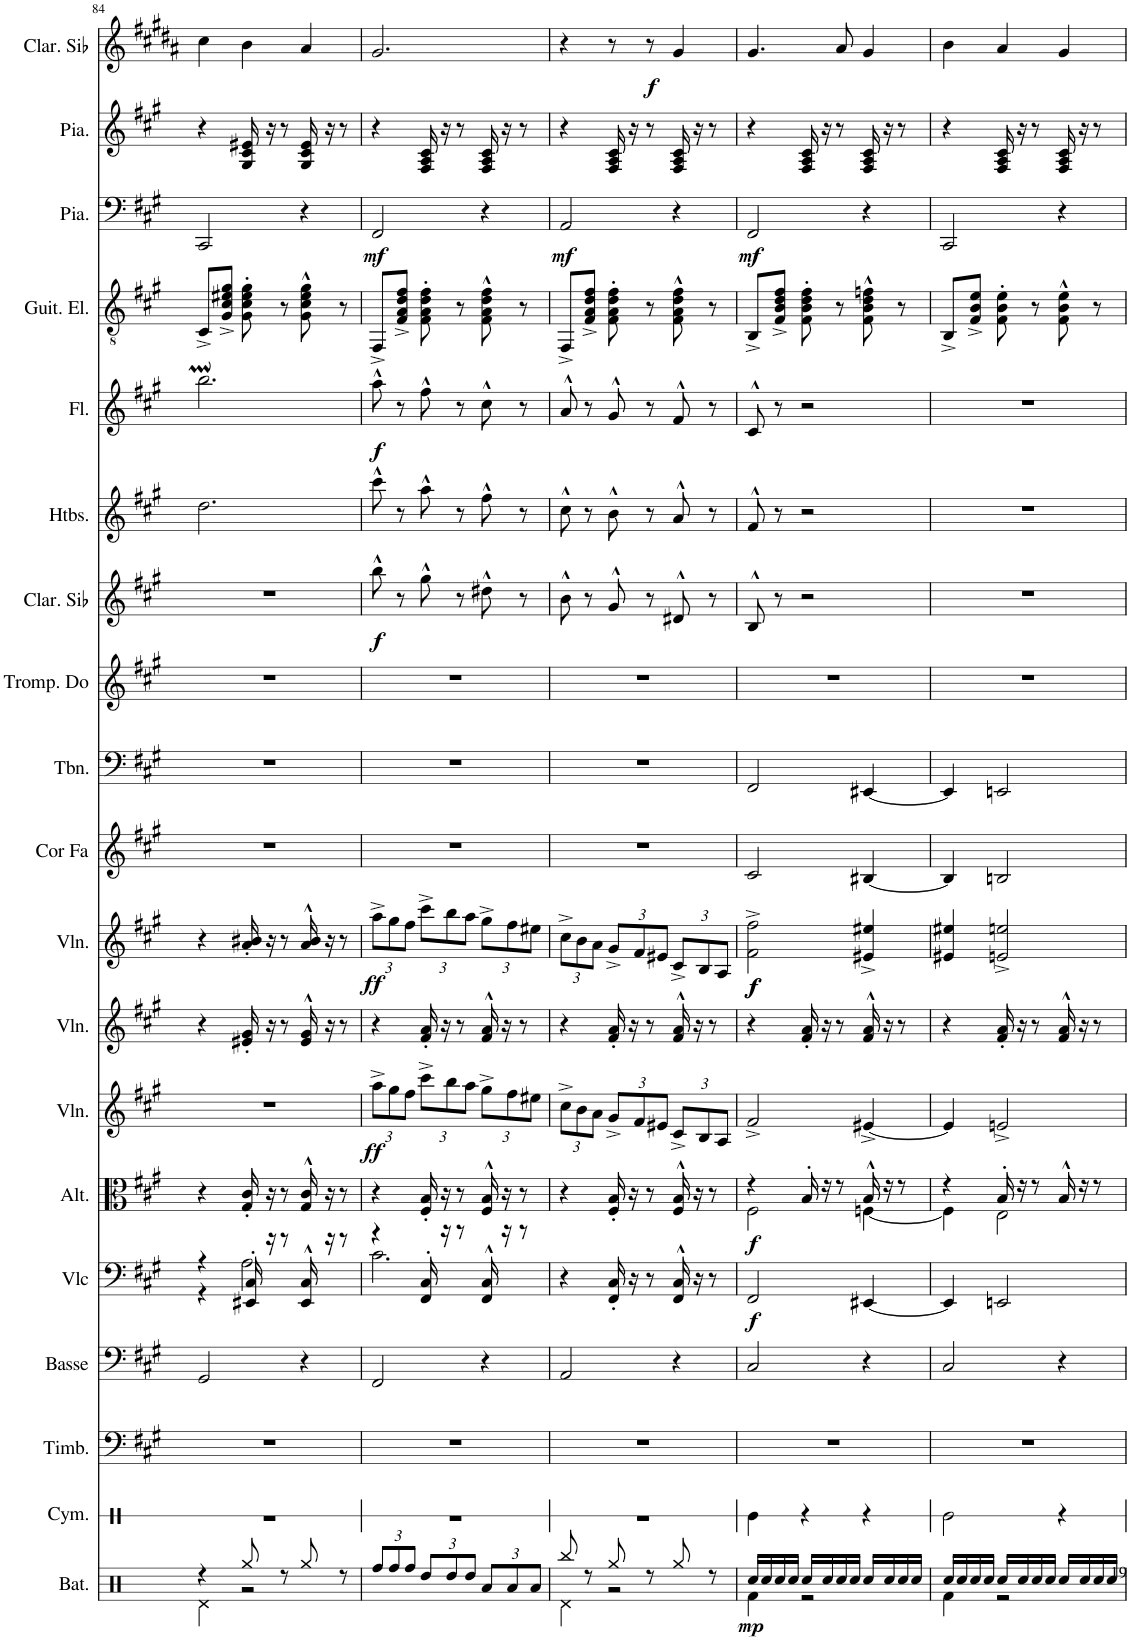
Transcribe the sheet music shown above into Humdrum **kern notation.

**kern	**dynam	**kern	**kern	**kern	**kern	**dynam	**kern	**dynam	**kern	**dynam	**kern	**kern	**dynam	**kern	**kern	**kern	**kern	**dynam	**kern	**kern	**dynam	**kern	**kern	**dynam	**kern	**kern	**dynam
*part19	*part19	*part18	*part17	*part16	*part15	*part15	*part14	*part14	*part13	*part13	*part12	*part11	*part11	*part10	*part9	*part8	*part7	*part7	*part6	*part5	*part5	*part4	*part3	*part3	*part2	*part1	*part1
*staff19	*staff19	*staff18	*staff17	*staff16	*staff15	*staff15	*staff14	*staff14	*staff13	*staff13	*staff12	*staff11	*staff11	*staff10	*staff9	*staff8	*staff7	*staff7	*staff6	*staff5	*staff5	*staff4	*staff3	*staff3	*staff2	*staff1	*staff1
*I"Batterie	*	*I"Cymbale	*I"Timbales	*I"Basse acoustique	*I"Violoncelle	*	*I"Alto	*	*I"Violon	*	*I"Violon	*I"Violon	*	*I"Cor en Fa	*I"Trombone	*I"Trompette en Do	*I"Clarinette en Sib	*	*I"Hautbois	*I"Flûte	*	*I"Guitare électrique	*I"Piano	*	*I"Piano	*I"Clarinette en Sib	*
*I'Bat.	*	*I'Cym.	*I'Timb.	*I'Basse	*I'Vlc	*	*I'Alt.	*	*I'Vln.	*	*I'Vln.	*I'Vln.	*	*I'Cor Fa	*I'Tbn.	*I'Tromp. Do	*I'Clar. Sib	*	*I'Htbs.	*I'Fl.	*	*I'Guit. El.	*I'Pia.	*	*I'Pia.	*I'Clar. Sib	*
!!LO:PB:g=z
*clefX	*	*clefX	*clefF4	*clefF4	*clefF4	*	*clefC3	*	*clefG2	*	*clefG2	*clefG2	*	*clefG2	*clefF4	*clefG2	*clefG2	*	*clefG2	*clefG2	*	*clefGv2	*clefF4	*	*clefG2	*clefG2	*
*	*	*	*	*Trd7c12	*	*	*	*	*	*	*	*	*	*Trd4c7	*	*Trd1c2	*Trd1c2	*	*	*	*	*	*	*	*	*Trd1c2	*
*k[]	*	*k[]	*k[f#c#g#]	*k[f#c#g#]	*k[f#c#g#]	*	*k[f#c#g#]	*	*k[f#c#g#]	*	*k[f#c#g#]	*k[f#c#g#]	*	*k[f#c#g#]	*k[f#c#g#]	*k[f#c#g#]	*k[f#c#g#]	*	*k[f#c#g#]	*k[f#c#g#]	*	*k[f#c#g#]	*k[f#c#g#]	*	*k[f#c#g#]	*k[f#c#g#d#a#]	*
*M3/4	*	*M3/4	*M3/4	*M3/4	*M3/4	*	*M3/4	*	*M3/4	*	*M3/4	*M3/4	*	*M3/4	*M3/4	*M3/4	*M3/4	*	*M3/4	*M3/4	*	*M3/4	*M3/4	*	*M3/4	*M3/4	*
=84	=84	=84	=84	=84	=84	=84	=84	=84	=84	=84	=84	=84	=84	=84	=84	=84	=84	=84	=84	=84	=84	=84	=84	=84	=84	=84	=84
*^	*	*	*	*	*^	*	*	*	*	*	*	*	*	*	*	*	*	*	*	*	*	*	*	*	*	*	*
4r	4Rd\	.	2.r	2.r	2GG#/	4r	4r	.	4r	.	2.r	.	4r	4r	.	2.r	2.r	2.r	2.r	.	2.dd\	2.bbM\	.	8C#^/L	2CC#/	.	4r	4cc#\	.
.	.	.	.	.	.	.	.	.	.	.	.	.	.	.	.	.	.	.	.	.	.	.	.	8G#/^ 8c#/^ 8e#X/^ 8g#/^J	.	.	.	.	.
8Rgg/	2r	.	.	.	.	16EE#X/' 16C#/'	2A\	.	16G#/' 16c#/'	.	.	.	16e#X/' 16g#/'	16a/' 16b#X/'	.	.	.	.	.	.	.	.	.	8G#\' 8c#\' 8e#\' 8g#\'	.	.	16G#/ 16c#/ 16e#X/	4b\	.
.	.	.	.	.	.	16r	.	.	16r	.	.	.	16r	16r	.	.	.	.	.	.	.	.	.	.	.	.	16r	.	.
8r	.	.	.	.	.	8r	.	.	8r	.	.	.	8r	8r	.	.	.	.	.	.	.	.	.	8r	.	.	8r	.	.
8Rgg/	.	.	.	.	4r	16EE#/^^ 16C#/^^	.	.	16G#/^^ 16c#/^^	.	.	.	16e#/^^ 16g#/^^	16a/^^ 16b#/^^	.	.	.	.	.	.	.	.	.	8G#\^^ 8c#\^^ 8e#\^^ 8g#\^^	4r	.	16G#/ 16c#/ 16e#/	4a#/	.
.	.	.	.	.	.	16r	.	.	16r	.	.	.	16r	16r	.	.	.	.	.	.	.	.	.	.	.	.	16r	.	.
8r	.	.	.	.	.	8r	.	.	8r	.	.	.	8r	8r	.	.	.	.	.	.	.	.	.	8r	.	.	8r	.	.
*v	*v	*	*	*	*	*	*	*	*	*	*	*	*	*	*	*	*	*	*	*	*	*	*	*	*	*	*	*	*
=85	=85	=85	=85	=85	=85	=85	=85	=85	=85	=85	=85	=85	=85	=85	=85	=85	=85	=85	=85	=85	=85	=85	=85	=85	=85	=85	=85	=85
*Xbrackettup	*	*	*	*	*	*	*	*	*	*Xbrackettup	*	*	*Xbrackettup	*	*	*	*	*	*	*	*	*	*	*	*	*	*	*
!	!	!	!	!	!	!	!	!	!	!	!LO:DY:b	!	!	!LO:DY:b	!	!	!	!	!LO:DY:b	!	!	!LO:DY:b	!	!	!LO:DY:b	!	!	!
12Rff/L	.	2.r	2.r	2FF#/	4r	2.c#\	.	4r	.	12aa^\L	ff	4r	12aa^\L	ff	2.r	2.r	2.r	8bb^^\	f	8ccc#^^\	8aa^^\	f	8FF#^/L	2FF#/	mf	4r	2.g#/	.
12Rff/	.	.	.	.	.	.	.	.	.	12gg#\	.	.	12gg#\	.	.	.	.	.	.	.	.	.	.	.	.	.	.	.
.	.	.	.	.	.	.	.	.	.	.	.	.	.	.	.	.	.	8r	.	8r	8r	.	8F#/^ 8A/^ 8d/^ 8f#/^J	.	.	.	.	.
12Rff/J	.	.	.	.	.	.	.	.	.	12ff#\J	.	.	12ff#\J	.	.	.	.	.	.	.	.	.	.	.	.	.	.	.
12Rdd/L	.	.	.	.	16FF#/' 16C#/'	.	.	16F#/' 16B/'	.	12ccc#^\L	.	16f#/' 16a/'	12ccc#^\L	.	.	.	.	8gg#^^\	.	8aa^^\	8ff#^^\	.	8F#\' 8A\' 8d\' 8f#\'	.	.	16F#/ 16A/ 16c#/	.	.
.	.	.	.	.	16r	.	.	16r	.	.	.	16r	.	.	.	.	.	.	.	.	.	.	.	.	.	16r	.	.
12Rdd/	.	.	.	.	.	.	.	.	.	12bb\	.	.	12bb\	.	.	.	.	.	.	.	.	.	.	.	.	.	.	.
.	.	.	.	.	8r	.	.	8r	.	.	.	8r	.	.	.	.	.	8r	.	8r	8r	.	8r	.	.	8r	.	.
12Rdd/J	.	.	.	.	.	.	.	.	.	12aa\J	.	.	12aa\J	.	.	.	.	.	.	.	.	.	.	.	.	.	.	.
12Ra/L	.	.	.	4r	16FF#/^^ 16C#/^^	.	.	16F#/^^ 16B/^^	.	12gg#^\L	.	16f#/^^ 16a/^^	12gg#^\L	.	.	.	.	8dd#X^^\	.	8ff#^^\	8cc#^^\	.	8F#\^^ 8A\^^ 8d\^^ 8f#\^^	4r	.	16F#/ 16A/ 16c#/	.	.
.	.	.	.	.	16r	.	.	16r	.	.	.	16r	.	.	.	.	.	.	.	.	.	.	.	.	.	16r	.	.
12Ra/	.	.	.	.	.	.	.	.	.	12ff#\	.	.	12ff#\	.	.	.	.	.	.	.	.	.	.	.	.	.	.	.
.	.	.	.	.	8r	.	.	8r	.	.	.	8r	.	.	.	.	.	8r	.	8r	8r	.	8r	.	.	8r	.	.
12Ra/J	.	.	.	.	.	.	.	.	.	12ee#X\J	.	.	12ee#X\J	.	.	.	.	.	.	.	.	.	.	.	.	.	.	.
*	*	*	*	*	*v	*v	*	*	*	*	*	*	*	*	*	*	*	*	*	*	*	*	*	*	*	*	*	*
=86	=86	=86	=86	=86	=86	=86	=86	=86	=86	=86	=86	=86	=86	=86	=86	=86	=86	=86	=86	=86	=86	=86	=86	=86	=86	=86	=86
*^	*	*	*	*	*	*	*	*	*	*	*	*	*	*	*	*	*	*	*	*	*	*	*	*	*	*	*
!	!	!	!	!	!	!	!	!	!	!	!	!	!	!	!	!	!	!	!	!	!	!	!	!	!LO:DY:b	!	!	!
8Rbb/	4Rd\	.	2.r	2.r	2AA/	4r	.	4r	.	12cc#^\L	.	4r	12cc#^\L	.	2.r	2.r	2.r	8b^^\	.	8cc#^^\	8a^^/	.	8FF#^/L	2AA/	mf	4r	4r	.
.	.	.	.	.	.	.	.	.	.	12b\	.	.	12b\	.	.	.	.	.	.	.	.	.	.	.	.	.	.	.
8r	.	.	.	.	.	.	.	.	.	.	.	.	.	.	.	.	.	8r	.	8r	8r	.	8F#/^ 8A/^ 8d/^ 8f#/^J	.	.	.	.	.
.	.	.	.	.	.	.	.	.	.	12a\J	.	.	12a\J	.	.	.	.	.	.	.	.	.	.	.	.	.	.	.
8Rgg/	2r	.	.	.	.	16FF#/' 16C#/'	.	16F#/' 16B/'	.	12g#^/L	.	16f#/' 16a/'	12g#^/L	.	.	.	.	8g#^^/	.	8b^^\	8g#^^/	.	8F#\' 8A\' 8d\' 8f#\'	.	.	16F#/ 16A/ 16c#/	8r	.
.	.	.	.	.	.	16r	.	16r	.	.	.	16r	.	.	.	.	.	.	.	.	.	.	.	.	.	16r	.	.
.	.	.	.	.	.	.	.	.	.	12f#/	.	.	12f#/	.	.	.	.	.	.	.	.	.	.	.	.	.	.	.
!	!	!	!	!	!	!	!	!	!	!	!	!	!	!	!	!	!	!	!	!	!	!	!	!	!	!	!	!LO:DY:b
8r	.	.	.	.	.	8r	.	8r	.	.	.	8r	.	.	.	.	.	8r	.	8r	8r	.	8r	.	.	8r	8r	f
.	.	.	.	.	.	.	.	.	.	12e#X/J	.	.	12e#X/J	.	.	.	.	.	.	.	.	.	.	.	.	.	.	.
8Rgg/	.	.	.	.	4r	16FF#/^^ 16C#/^^	.	16F#/^^ 16B/^^	.	12c#^/L	.	16f#/^^ 16a/^^	12c#^/L	.	.	.	.	8d#X^^/	.	8a^^/	8f#^^/	.	8F#\^^ 8A\^^ 8d\^^ 8f#\^^	4r	.	16F#/ 16A/ 16c#/	4g#/	.
.	.	.	.	.	.	16r	.	16r	.	.	.	16r	.	.	.	.	.	.	.	.	.	.	.	.	.	16r	.	.
.	.	.	.	.	.	.	.	.	.	12B/	.	.	12B/	.	.	.	.	.	.	.	.	.	.	.	.	.	.	.
8r	.	.	.	.	.	8r	.	8r	.	.	.	8r	.	.	.	.	.	8r	.	8r	8r	.	8r	.	.	8r	.	.
.	.	.	.	.	.	.	.	.	.	12A/J	.	.	12A/J	.	.	.	.	.	.	.	.	.	.	.	.	.	.	.
=87	=87	=87	=87	=87	=87	=87	=87	=87	=87	=87	=87	=87	=87	=87	=87	=87	=87	=87	=87	=87	=87	=87	=87	=87	=87	=87	=87	=87
*	*	*	*	*	*	*	*	*^	*	*	*	*	*	*	*	*	*	*	*	*	*	*	*	*	*	*	*	*
!	!	!LO:DY:b	!	!	!	!	!LO:DY:b	!	!	!LO:DY:b	!	!	!	!	!LO:DY:b	!	!	!	!	!	!	!	!	!	!	!	!	!	!
!	!	!	!	!	!	!	!	!	!	!	!	!	!	!	!LO:DY:n=1:b	!	!	!	!	!	!	!	!	!	!	!LO:DY:b	!	!	!
16Rcc/LL	4Rf\	mp	4Re\	2.r	2C#/	2FF#/	f	4r	2F#\	f	2f#^/	.	4r	2f#\^ 2ff#\^	f f	2c#/	2FF#/	2.r	8B^^/	.	8f#^^/	8c#^^/	.	8BB^/L	2FF#/	mf	4r	4.g#/	.
16Rcc/	.	.	.	.	.	.	.	.	.	.	.	.	.	.	.	.	.	.	.	.	.	.	.	.	.	.	.	.	.
16Rcc/	.	.	.	.	.	.	.	.	.	.	.	.	.	.	.	.	.	.	8r	.	8r	8r	.	8F#/^ 8B/^ 8d/^ 8f#/^J	.	.	.	.	.
16Rcc/JJ	.	.	.	.	.	.	.	.	.	.	.	.	.	.	.	.	.	.	.	.	.	.	.	.	.	.	.	.	.
16Rcc/LL	2r	.	4r	.	.	.	.	16B'/	.	.	.	.	16f#/' 16a/'	.	.	.	.	.	2r	.	2r	2r	.	8F#\' 8B\' 8d\' 8f#\'	.	.	16F#/ 16A/ 16c#/	.	.
16Rcc/	.	.	.	.	.	.	.	16r	.	.	.	.	16r	.	.	.	.	.	.	.	.	.	.	.	.	.	16r	.	.
16Rcc/	.	.	.	.	.	.	.	8r	.	.	.	.	8r	.	.	.	.	.	.	.	.	.	.	8r	.	.	8r	8a#/	.
16Rcc/JJ	.	.	.	.	.	.	.	.	.	.	.	.	.	.	.	.	.	.	.	.	.	.	.	.	.	.	.	.	.
16Rcc/LL	.	.	4r	.	4r	[4EE#X/	.	16B^^/	[4Fn\	.	[4e#X^/	.	16f#/^^ 16a/^^	4e#X/^ 4ee#X/^	.	[4B#X/	[4EE#X/	.	.	.	.	.	.	8F#\^^ 8B\^^ 8d\^^ 8fn\^^	4r	.	16F#/ 16A/ 16c#/	4g#/	.
16Rcc/	.	.	.	.	.	.	.	16r	.	.	.	.	16r	.	.	.	.	.	.	.	.	.	.	.	.	.	16r	.	.
16Rcc/	.	.	.	.	.	.	.	8r	.	.	.	.	8r	.	.	.	.	.	.	.	.	.	.	8r	.	.	8r	.	.
16Rcc/JJ	.	.	.	.	.	.	.	.	.	.	.	.	.	.	.	.	.	.	.	.	.	.	.	.	.	.	.	.	.
=88	=88	=88	=88	=88	=88	=88	=88	=88	=88	=88	=88	=88	=88	=88	=88	=88	=88	=88	=88	=88	=88	=88	=88	=88	=88	=88	=88	=88	=88
16Rcc/LL	4Rf\	.	2Re\	2.r	2C#/	4EE#/]	.	4r	4F\]	.	4e#/]	.	4r	4e#X/ 4ee#X/	.	4B#/]	4EE#/]	2.r	2.r	.	2.r	2.r	.	8BB^/L	2CC#/	.	4r	4b\	.
16Rcc/	.	.	.	.	.	.	.	.	.	.	.	.	.	.	.	.	.	.	.	.	.	.	.	.	.	.	.	.	.
16Rcc/	.	.	.	.	.	.	.	.	.	.	.	.	.	.	.	.	.	.	.	.	.	.	.	8F#/^ 8B/^ 8e/^J	.	.	.	.	.
16Rcc/JJ	.	.	.	.	.	.	.	.	.	.	.	.	.	.	.	.	.	.	.	.	.	.	.	.	.	.	.	.	.
16Rcc/LL	2r	.	.	.	.	2EEn/	.	16B'/	2E\	.	2en^/	.	16f#/' 16a/'	2en/^ 2een/^	.	2Bn/	2EEn/	.	.	.	.	.	.	8F#\' 8B\' 8e\'	.	.	16F#/ 16A/ 16c#/	4a#/	.
16Rcc/	.	.	.	.	.	.	.	16r	.	.	.	.	16r	.	.	.	.	.	.	.	.	.	.	.	.	.	16r	.	.
16Rcc/	.	.	.	.	.	.	.	8r	.	.	.	.	8r	.	.	.	.	.	.	.	.	.	.	8r	.	.	8r	.	.
16Rcc/JJ	.	.	.	.	.	.	.	.	.	.	.	.	.	.	.	.	.	.	.	.	.	.	.	.	.	.	.	.	.
16Rcc/LL	.	.	4r	.	4r	.	.	16B^^/	.	.	.	.	16f#/^^ 16a/^^	.	.	.	.	.	.	.	.	.	.	8F#\^^ 8B\^^ 8e\^^	4r	.	16F#/ 16A/ 16c#/	4g#/	.
16Rcc/	.	.	.	.	.	.	.	16r	.	.	.	.	16r	.	.	.	.	.	.	.	.	.	.	.	.	.	16r	.	.
16Rcc/	.	.	.	.	.	.	.	8r	.	.	.	.	8r	.	.	.	.	.	.	.	.	.	.	8r	.	.	8r	.	.
16Rcc/JJ	.	.	.	.	.	.	.	.	.	.	.	.	.	.	.	.	.	.	.	.	.	.	.	.	.	.	.	.	.
*v	*v	*	*	*	*	*	*	*v	*v	*	*	*	*	*	*	*	*	*	*	*	*	*	*	*	*	*	*	*	*
=	=	=	=	=	=	=	=	=	=	=	=	=	=	=	=	=	=	=	=	=	=	=	=	=	=	=	=
*-	*-	*-	*-	*-	*-	*-	*-	*-	*-	*-	*-	*-	*-	*-	*-	*-	*-	*-	*-	*-	*-	*-	*-	*-	*-	*-	*-
